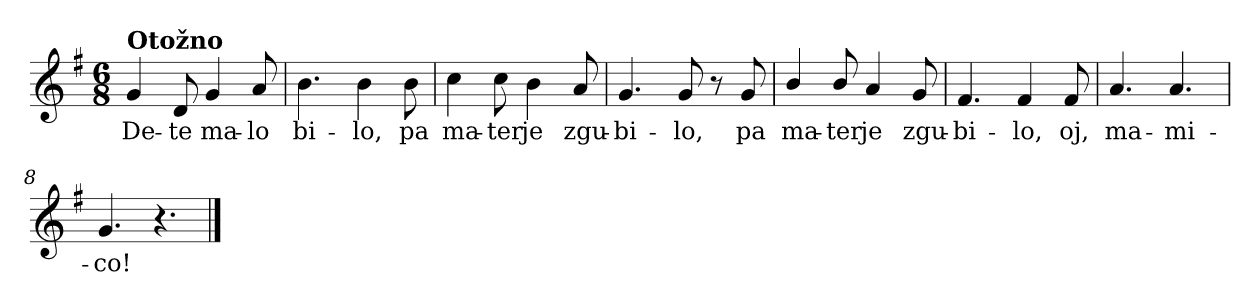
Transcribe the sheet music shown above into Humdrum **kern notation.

**kern	**text
*part1	*part1
*staff1	*staff1
*clefG2	*
*k[f#]	*
*G:	*
*M6/8	*
=1	=1
!LO:TX:a:B:t=Otožno	!
4g/	De-
8d/	-te
4g/	ma-
8a/	-lo
=2	=2
4.b\	bi-
4b\	-lo,
8b\	pa
=3	=3
4cc\	ma-
8cc\	-ter
4b\	je
8a/	zgu-
=4	=4
4.g/	-bi-
8g/	-lo,
8r	.
8g/	pa
!!LO:LB:g=z
=5	=5
4b/	ma-
8b/	-ter
4a/	je
8g/	zgu-
=6	=6
4.f#/	-bi-
4f#/	-lo,
8f#/	oj,
=7	=7
4.a/	ma-
4.a/	-mi-
=8	=8
4.g/	-co!
4.r	.
==	==
*-	*-
